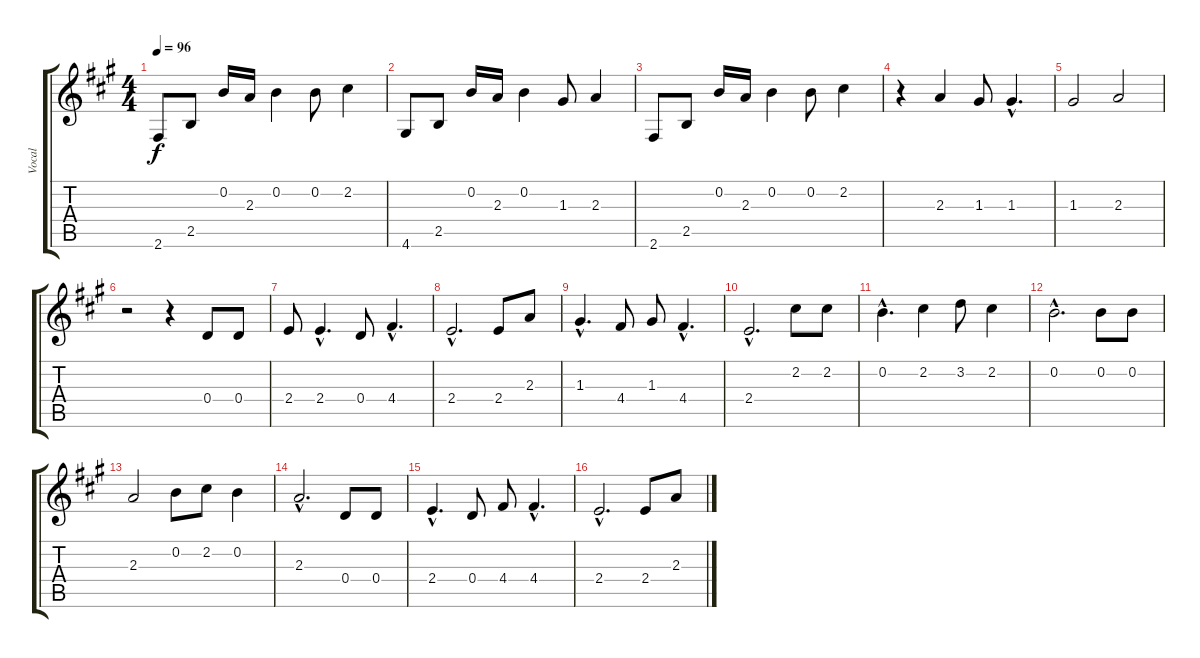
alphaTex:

\track ("Vocal" "Vocal") {instrument acousticguitarsteel}
\staff {score tabs}
\tuning (E4 B3 G3 D3 A2 E2) {hide}
\ts (4 4)
\tempo 96
\clef g2
\ks a
2.6.8{dy f instrument acousticbass} 2.5.8 0.2.16 2.3.16 0.2.4 0.2.8 2.2.4 |
4.6.8 2.5.8 0.2.16 2.3.16 0.2.4 1.3.8 2.3.4 |
2.6.8 2.5.8 0.2.16 2.3.16 0.2.4 0.2.8 2.2.4 |
r.4 2.3.4 1.3.8 1.3{hac}.4{d} |
1.3.2 2.3.2 |
r.2 r.4 0.4.8{volume 16 instrument acousticguitarsteel} 0.4.8 |
2.4.8 2.4{hac}.4{d} 0.4.8 4.4{hac}.4{d} |
2.4{hac}.2{d} 2.4.8 2.3.8 |
1.3{hac}.4{d} 4.4.8 1.3.8 4.4{hac}.4{d} |
2.4{hac}.2{d} 2.2.8 2.2.8 |
0.2{hac}.4{d} 2.2.4 3.2.8 2.2.4 |
0.2{hac}.2{d} 0.2.8 0.2.8 |
2.3.2 0.2.8 2.2.8 0.2.4 |
2.3{hac}.2{d} 0.4.8 0.4.8 |
2.4{hac}.4{d} 0.4.8 4.4.8 4.4{hac}.4{d} |
2.4{hac}.2{d} 2.4.8 2.3.8
